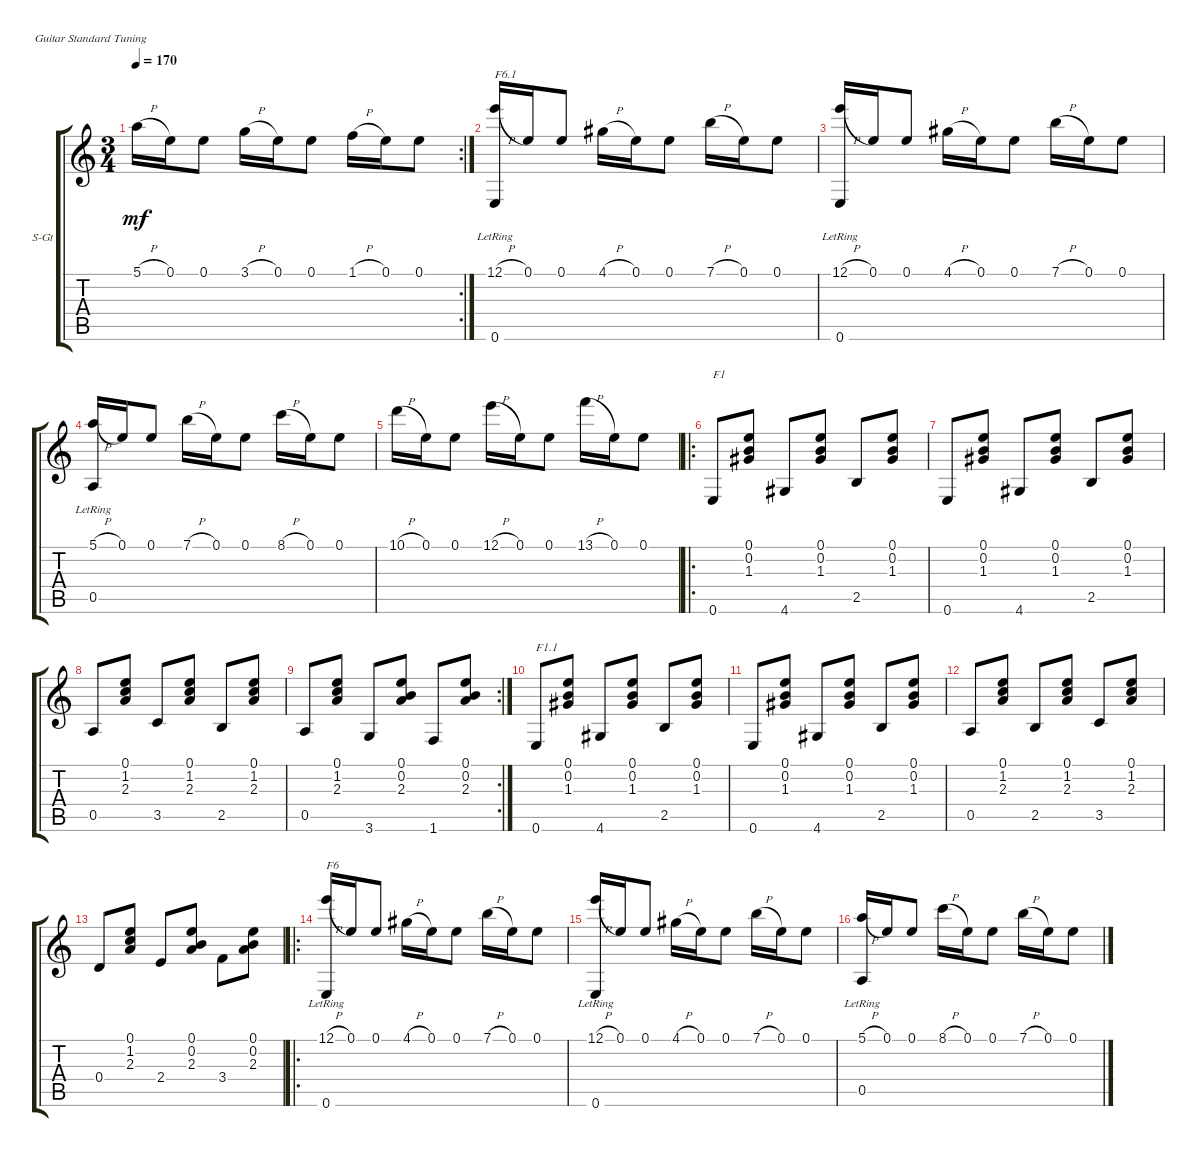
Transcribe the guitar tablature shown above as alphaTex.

\defaultSystemsLayout 4
\bracketExtendMode groupsimilarinstruments
\firstSystemTrackNameOrientation horizontal
\otherSystemsTrackNameOrientation horizontal
\track ("Steel Guitar" "S-Gt") {instrument acousticguitarsteel}
\staff {score tabs}
\tuning (E4 B3 G3 D3 A2 E2)
\rc 2
\ts (3 4)
\tempo 170
\clef g2
\ks c
5.1{h}.16{dy mf} 0.1.16 0.1.8 3.1{h}.16 0.1.16 0.1.8 1.1{h}.16 0.1.16 0.1.8 |
(12.1{h} 0.6{lr}).16{txt "F6.1"} 0.1.16 0.1.8 4.1{h}.16 0.1.16 0.1.8 7.1{h}.16 0.1.16 0.1.8 |
(12.1{h} 0.6{lr}).16 0.1.16 0.1.8 4.1{h}.16 0.1.16 0.1.8 7.1{h}.16 0.1.16 0.1.8 |
(5.1{h} 0.5{lr}).16 0.1.16 0.1.8 7.1{h}.16 0.1.16 0.1.8 8.1{h}.16 0.1.16 0.1.8 |
10.1{h}.16 0.1.16 0.1.8 12.1{h}.16 0.1.16 0.1.8 13.1{h}.16 0.1.16 0.1.8 |
\ro
0.6.8{txt "F1"} (0.1 0.2 1.3).8 4.6.8 (1.3 0.2 0.1).8 2.5.8 (1.3 0.2 0.1).8 |
0.6.8 (0.1 0.2 1.3).8 4.6.8 (1.3 0.2 0.1).8 2.5.8 (1.3 0.2 0.1).8 |
0.5.8 (2.3 1.2 0.1).8 3.5.8 (2.3 1.2 0.1).8 2.5.8 (2.3 1.2 0.1).8 |
\rc 2
0.5.8 (2.3 1.2 0.1).8 3.6.8 (2.3 0.2 0.1).8 1.6.8 (2.3 0.2 0.1).8 |
0.6.8{txt "F1.1"} (0.1 0.2 1.3).8 4.6.8 (1.3 0.2 0.1).8 2.5.8 (1.3 0.2 0.1).8 |
0.6.8 (0.1 0.2 1.3).8 4.6.8 (1.3 0.2 0.1).8 2.5.8 (1.3 0.2 0.1).8 |
0.5.8 (2.3 1.2 0.1).8 2.5.8 (2.3 1.2 0.1).8 3.5.8 (2.3 1.2 0.1).8 |
0.4.8 (2.3 1.2 0.1).8 2.4.8 (2.3 0.2 0.1).8 3.4.8 (2.3 0.2 0.1).8 |
\ro
(12.1{h} 0.6{lr}).16{txt "F6"} 0.1.16 0.1.8 4.1{h}.16 0.1.16 0.1.8 7.1{h}.16 0.1.16 0.1.8 |
(12.1{h} 0.6{lr}).16 0.1.16 0.1.8 4.1{h}.16 0.1.16 0.1.8 7.1{h}.16 0.1.16 0.1.8 |
(5.1{h} 0.5{lr}).16 0.1.16 0.1.8 8.1{h}.16 0.1.16 0.1.8 7.1{h}.16 0.1.16 0.1.8
